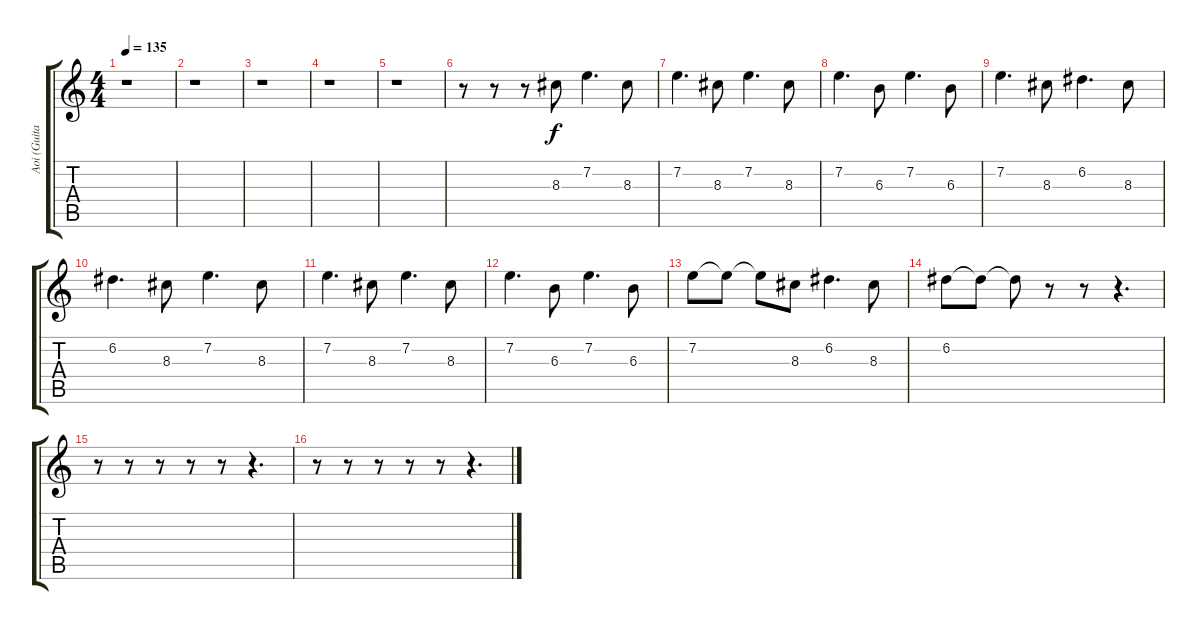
\track ("Aoi (Guitar 2_Solo)" "Aoi (Guita") {instrument electricguitarclean}
\staff {score tabs}
\tuning (D4 A3 F3 C3 G2 C2) {hide}
\ts (4 4)
\tempo 135
\clef g2
\ks c
r.1{dy f} |
r.1 |
r.1 |
r.1 |
r.1 |
r.8 r.8 r.8 8.3.8 7.2.4{d} 8.3.8 |
7.2.4{d} 8.3.8 7.2.4{d} 8.3.8 |
7.2.4{d} 6.3.8 7.2.4{d} 6.3.8 |
7.2.4{d} 8.3.8 6.2.4{d} 8.3.8 |
6.2.4{d} 8.3.8 7.2.4{d} 8.3.8 |
7.2.4{d} 8.3.8 7.2.4{d} 8.3.8 |
7.2.4{d} 6.3.8 7.2.4{d} 6.3.8 |
7.2.8 7.2{t}.8 7.2{t}.8 8.3.8 6.2.4{d} 8.3.8 |
6.2.8 6.2{t}.8 6.2{t}.8 r.8 r.8 r.4{d} |
r.8 r.8 r.8 r.8 r.8 r.4{d} |
r.8 r.8 r.8 r.8 r.8 r.4{d}
